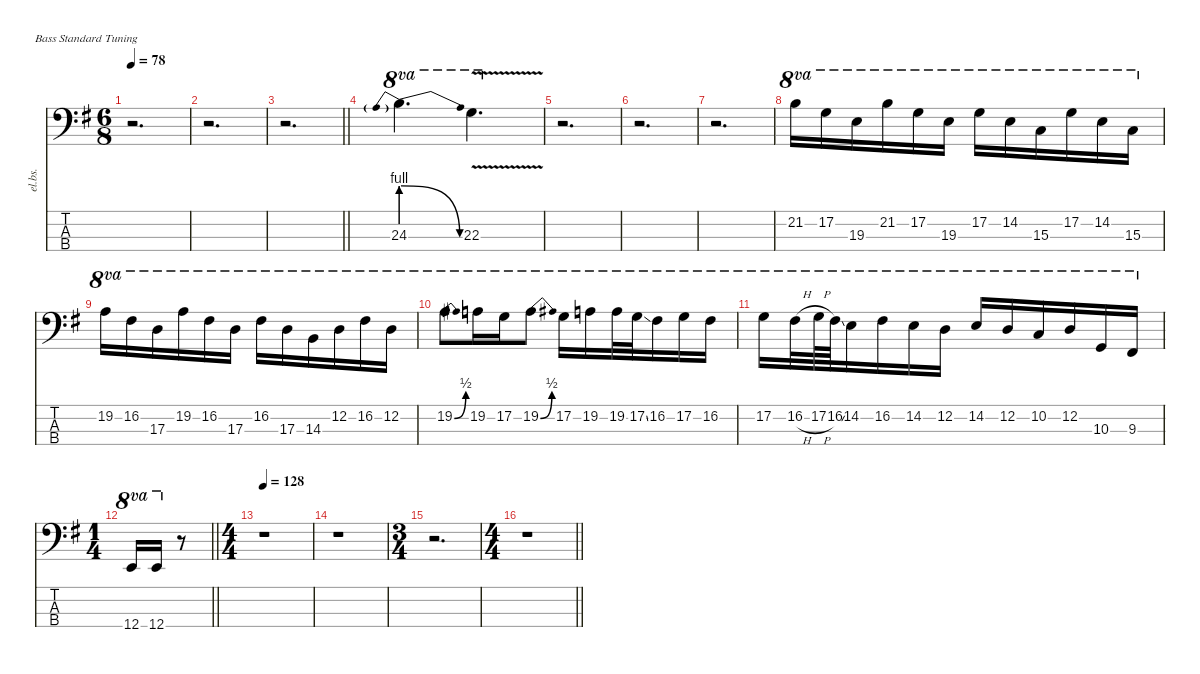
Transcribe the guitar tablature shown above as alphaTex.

\defaultSystemsLayout 4
\hideDynamics
\bracketExtendMode nobrackets
\otherSystemsTrackNameOrientation horizontal
\track ("Lead Cliff II" "el.bs.") {instrument electricbassfinger}
\staff {score tabs}
\tuning (G2 D2 A1 E1)
\ts (6 8)
\tempo 78
\clef f4
\ks eminor
r.2{d dy f beam Down} |
r.2{d beam Down} |
\barLineRight lightlight
r.2{d beam Down} |
24.3{be (prebendrelease 0 4 60 0)}.4{d ot 8va instrument overdrivenguitar beam Down} 22.3{v acc forcenatural}.4{d ot 8va beam Down} |
r.2{d beam Down} |
r.2{d beam Down} |
r.2{d beam Down} |
21.2{acc forcenatural}.16{ot 8va beam Down} 17.2{acc forcenatural}.16{ot 8va beam Down} 19.3{acc forcenatural}.16{ot 8va beam Down} 21.2{acc forcenatural}.16{ot 8va beam Down} 17.2{acc forcenatural}.16{ot 8va beam Down} 19.3{acc forcenatural}.16{ot 8va beam Down} 17.2{acc forcenatural}.16{ot 8va beam Down} 14.2{acc forcenatural}.16{ot 8va beam Down} 15.3{acc forcenatural}.16{ot 8va beam Down} 17.2{acc forcenatural}.16{ot 8va beam Down} 14.2{acc forcenatural}.16{ot 8va beam Down} 15.3{acc forcenatural}.16{ot 8va beam Down} |
19.2{acc forcenatural}.16{ot 8va beam Down} 16.2{acc #}.16{ot 8va beam Down} 17.3{acc forcenatural}.16{ot 8va beam Down} 19.2{acc forcenatural}.16{ot 8va beam Down} 16.2{acc #}.16{ot 8va beam Down} 17.3{acc forcenatural}.16{ot 8va beam Down} 16.2{acc #}.16{ot 8va beam Down} 17.3{acc forcenatural}.16{ot 8va beam Down} 14.3{acc forcenatural}.16{ot 8va beam Down} 12.2{acc forcenatural}.16{ot 8va beam Down} 16.2{acc #}.16{ot 8va beam Down} 12.2{acc forcenatural}.16{ot 8va beam Down} |
19.2{be (bend 0 0 30 2) acc forcenatural}.8{ot 8va beam Down} 19.2{acc forcenatural}.16{ot 8va beam Down} 17.2{acc forcenatural}.16{ot 8va beam Down} 19.2{be (bend 0 0 30 2) acc forcenatural}.8{ot 8va beam Down} 17.2{acc forcenatural}.16{ot 8va beam Down} 19.2{acc forcenatural}.16{ot 8va beam Down} 19.2{acc forcenatural}.32{ot 8va beam Down} 17.2{ss acc forcenatural}.32{ot 8va beam Down} 16.2{acc #}.16{ot 8va beam Down} 17.2{acc forcenatural}.16{ot 8va beam Down} 16.2{acc #}.16{ot 8va beam Down} |
17.2{acc forcenatural}.16{ot 8va beam Down} 16.2{h acc #}.32{ot 8va beam Down} 17.2{h acc forcenatural}.64{ot 8va beam Down} 16.2{ss acc #}.64{ot 8va beam Down} 14.2{acc forcenatural}.16{ot 8va beam Down} 16.2{acc #}.16{ot 8va beam Down} 14.2{acc forcenatural}.16{ot 8va beam Down} 12.2{acc forcenatural}.16{ot 8va beam Down} 14.2{acc forcenatural}.16{ot 8va beam Up} 12.2{acc forcenatural}.16{ot 8va beam Up} 10.2{acc forcenatural}.16{ot 8va beam Up} 12.2{acc forcenatural}.16{ot 8va beam Up} 10.3{acc forcenatural}.16{ot 8va beam Up} 9.3{acc #}.16{ot 8va beam Up} |
\ts (1 4)
\beaming (8 2)
\barLineRight lightlight
12.4{acc forcenatural}.16{ot 8va beam Up} 12.4{acc forcenatural}.16{ot 8va beam Up} r.8{beam Down} |
\ts (4 4)
\beaming (8 2 2 2 2)
\tempo 128
r.1{beam Down} |
r.1{beam Down} |
\ts (3 4)
\beaming (8 2 2 2)
r.2{d beam Down} |
\ts (4 4)
\beaming (8 2 2 2 2)
\barLineRight lightlight
r.1{beam Down}
